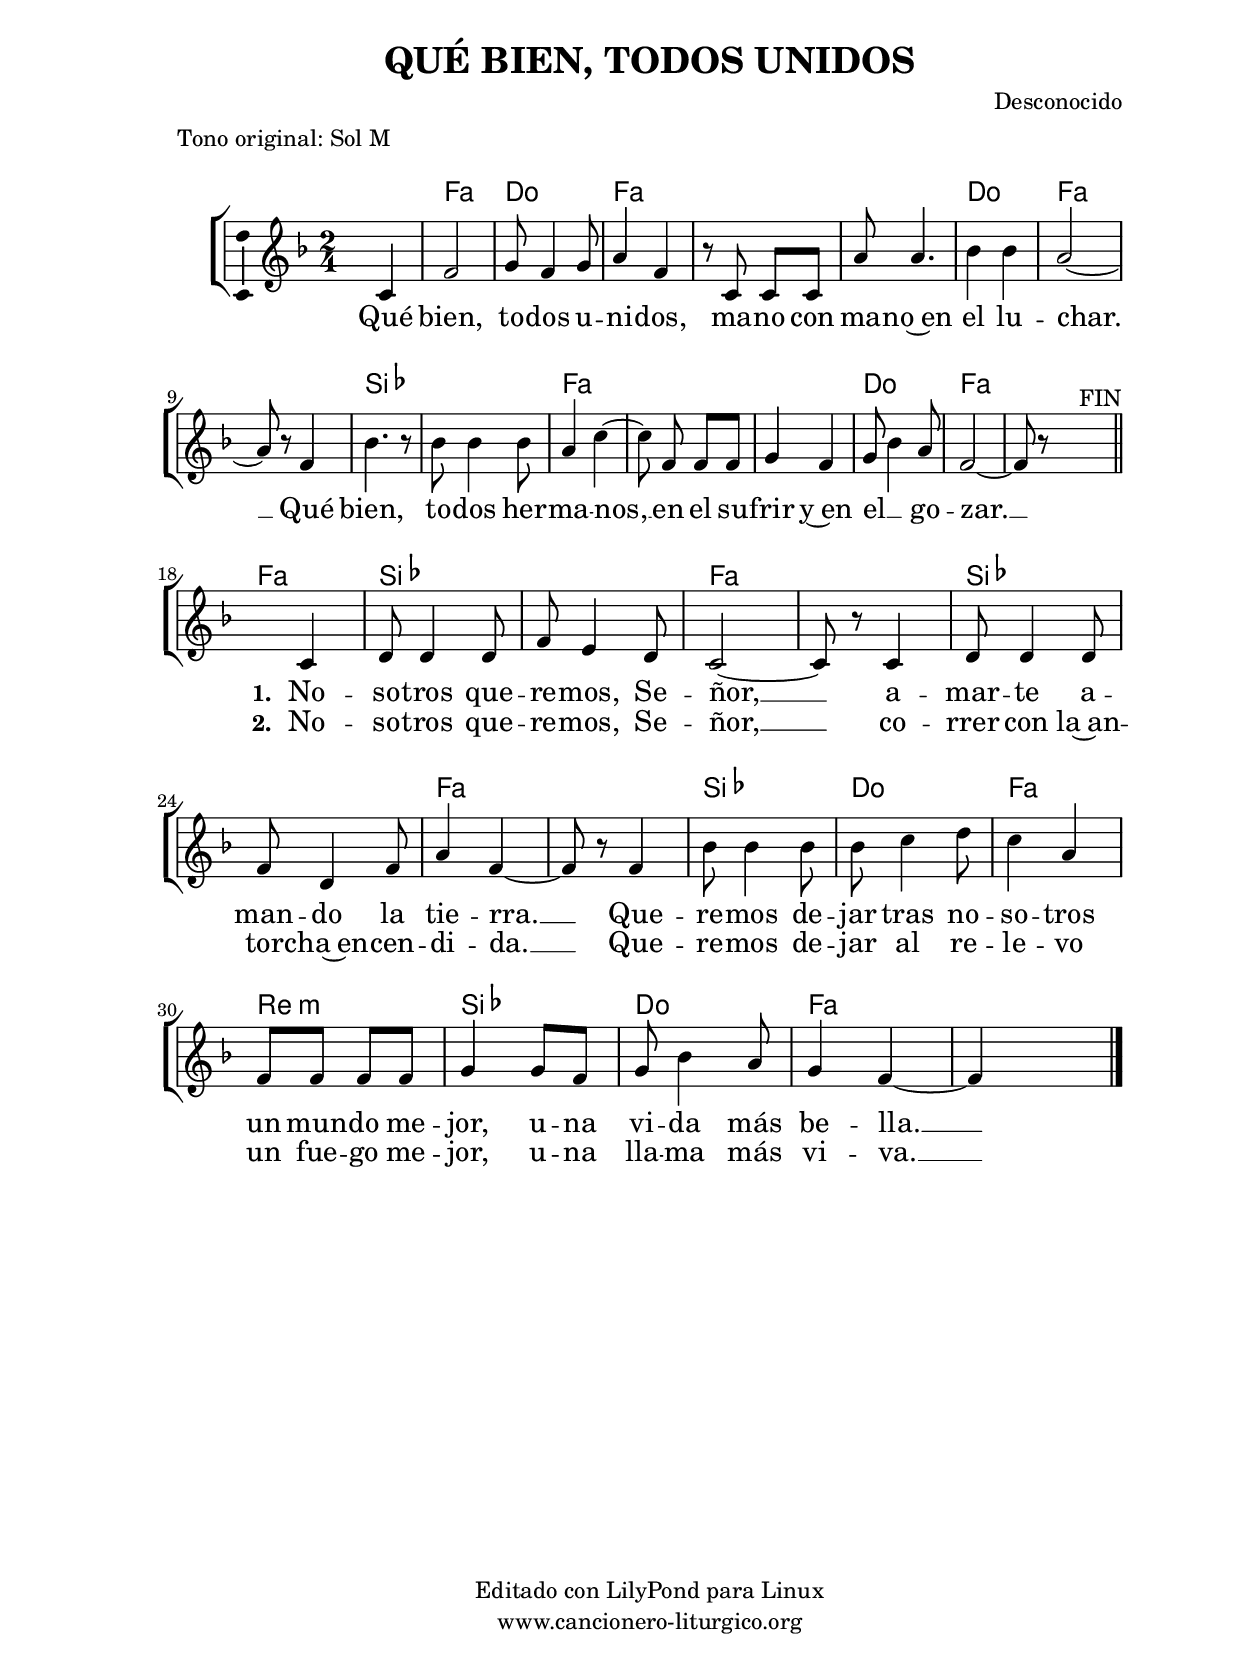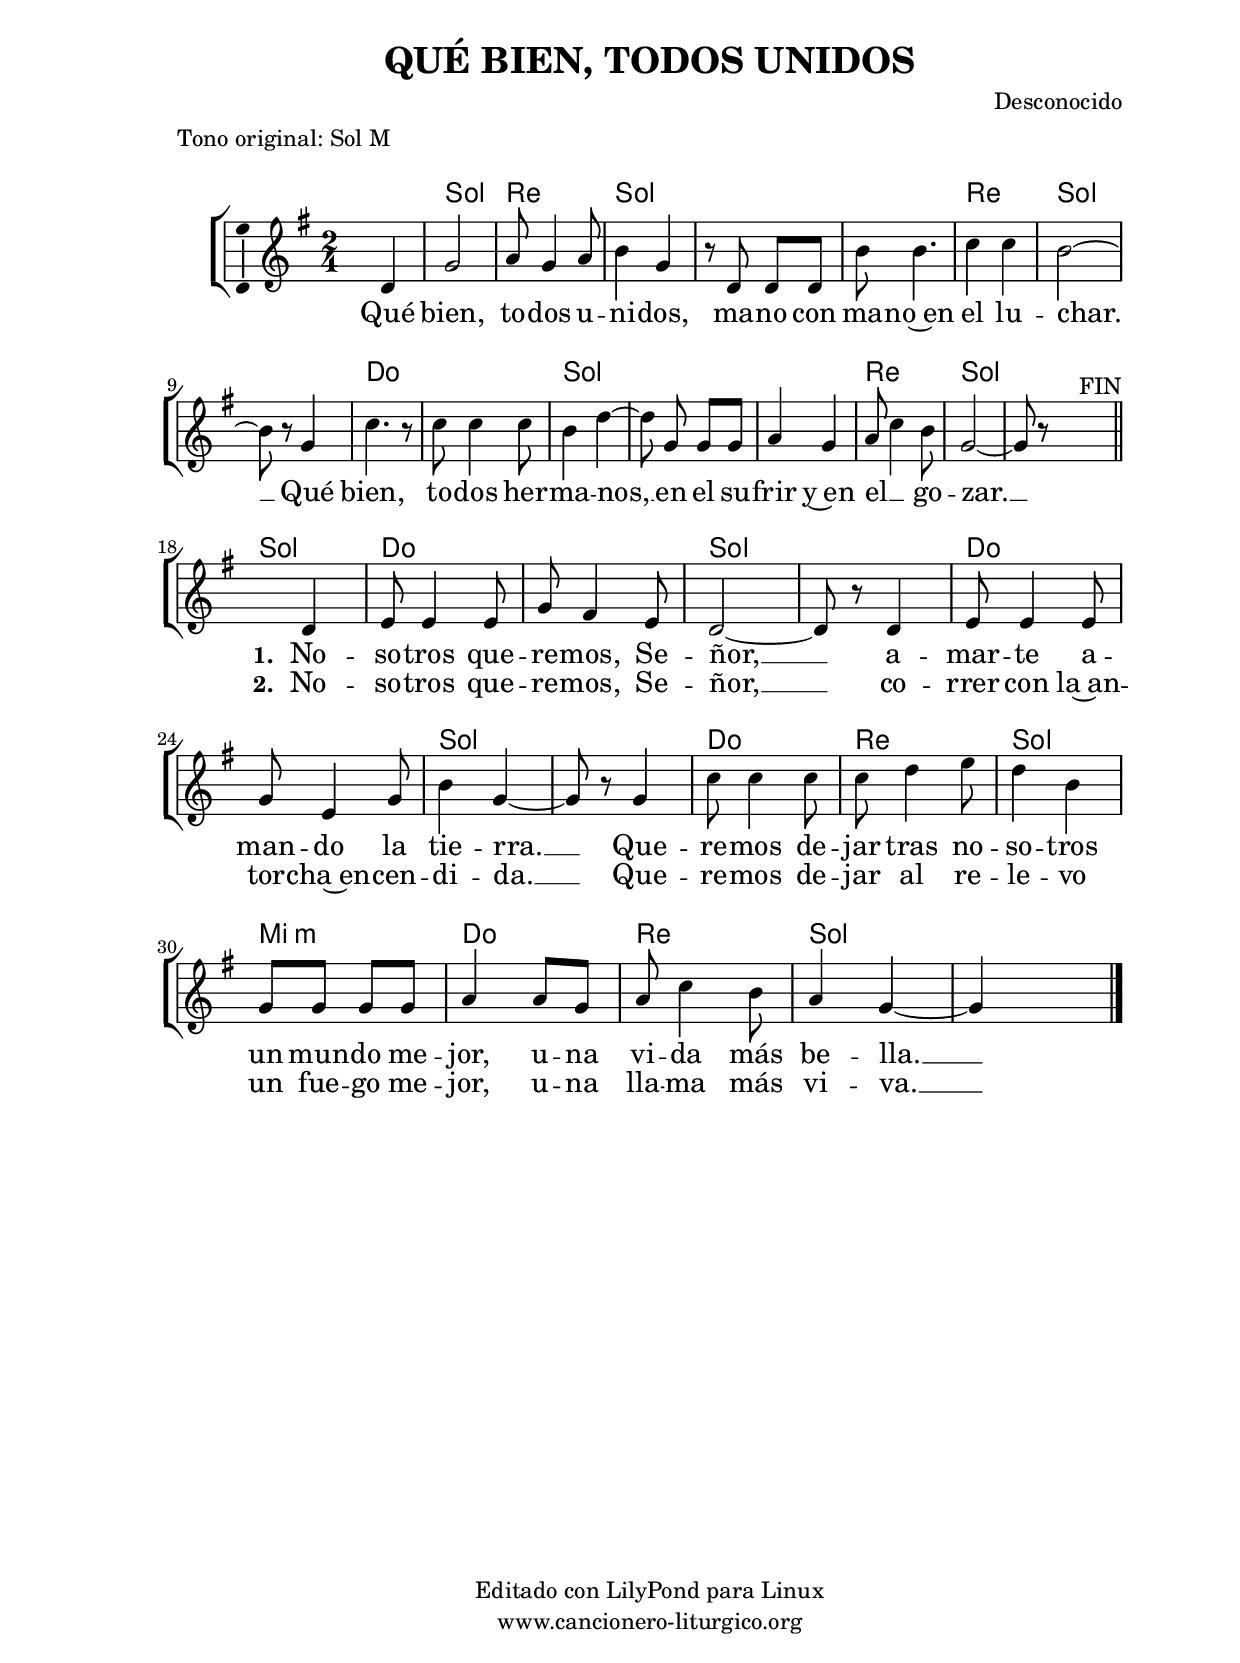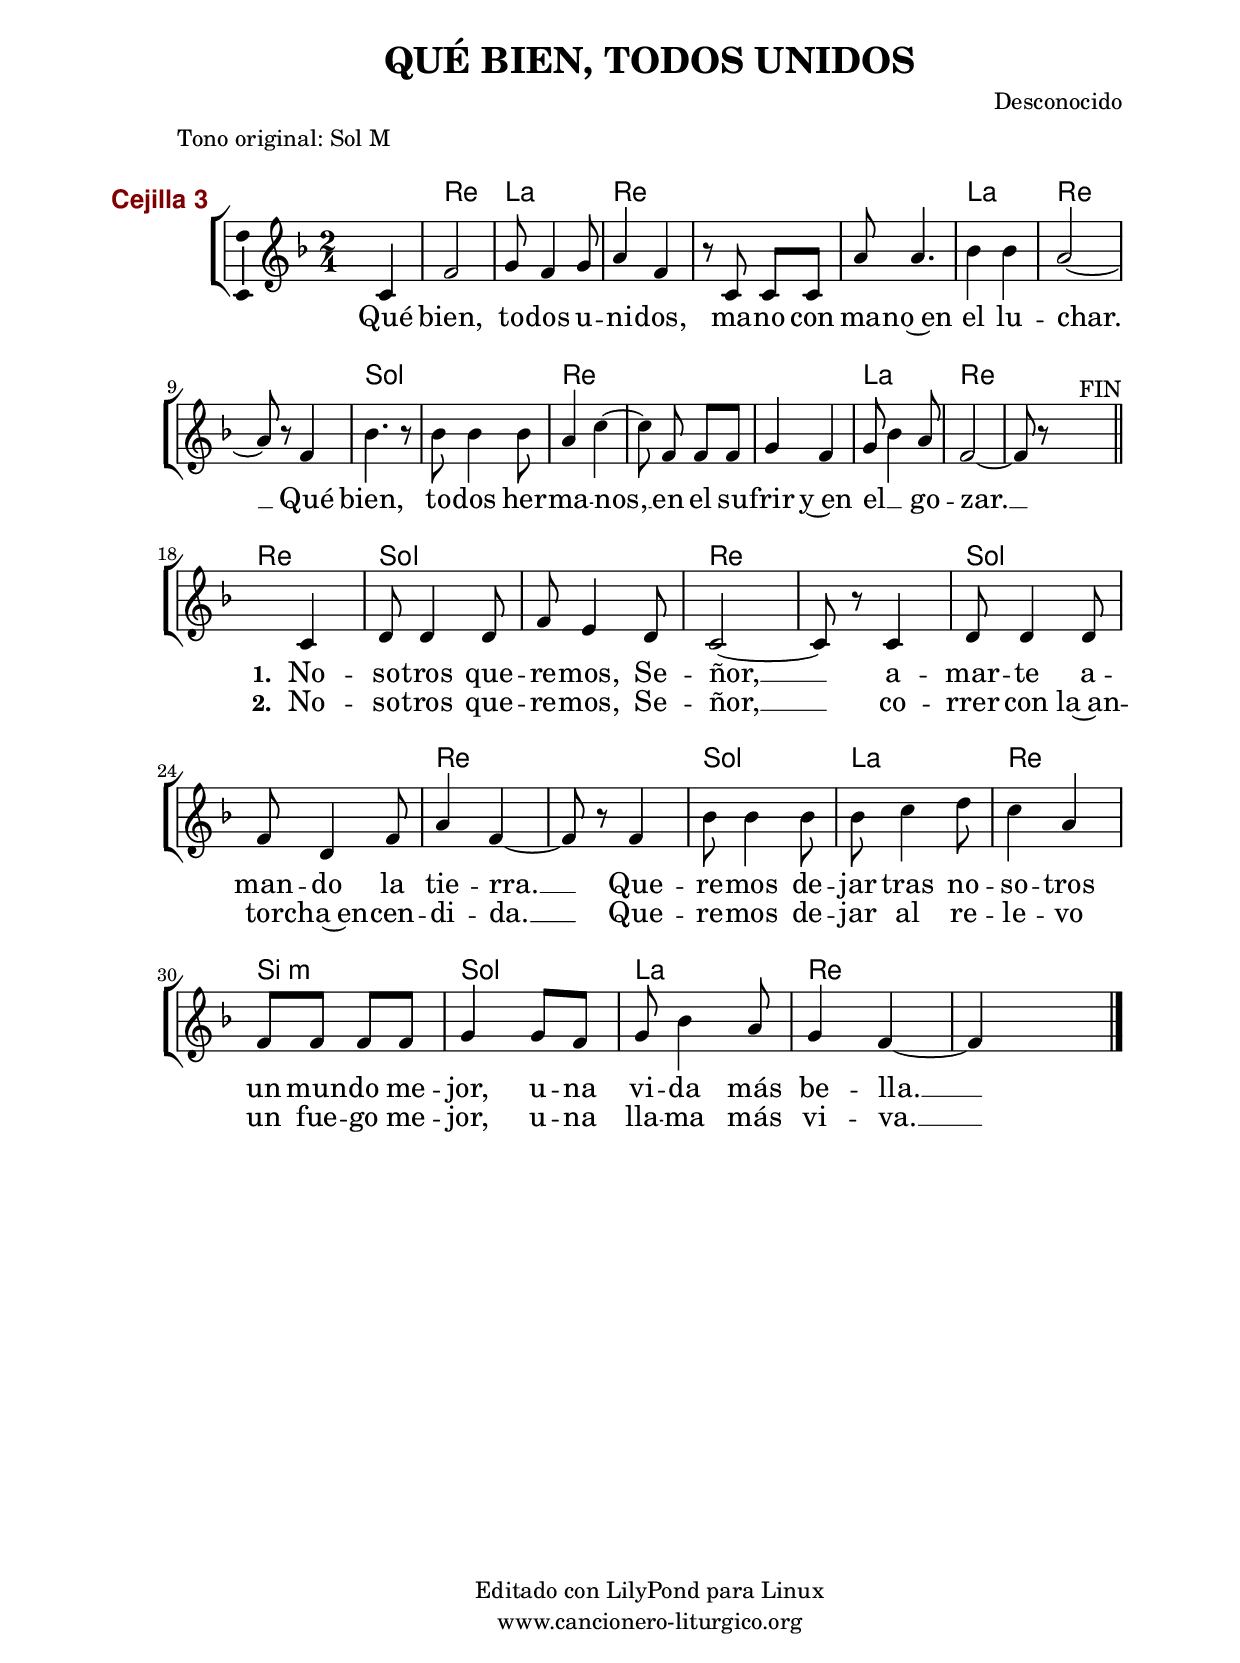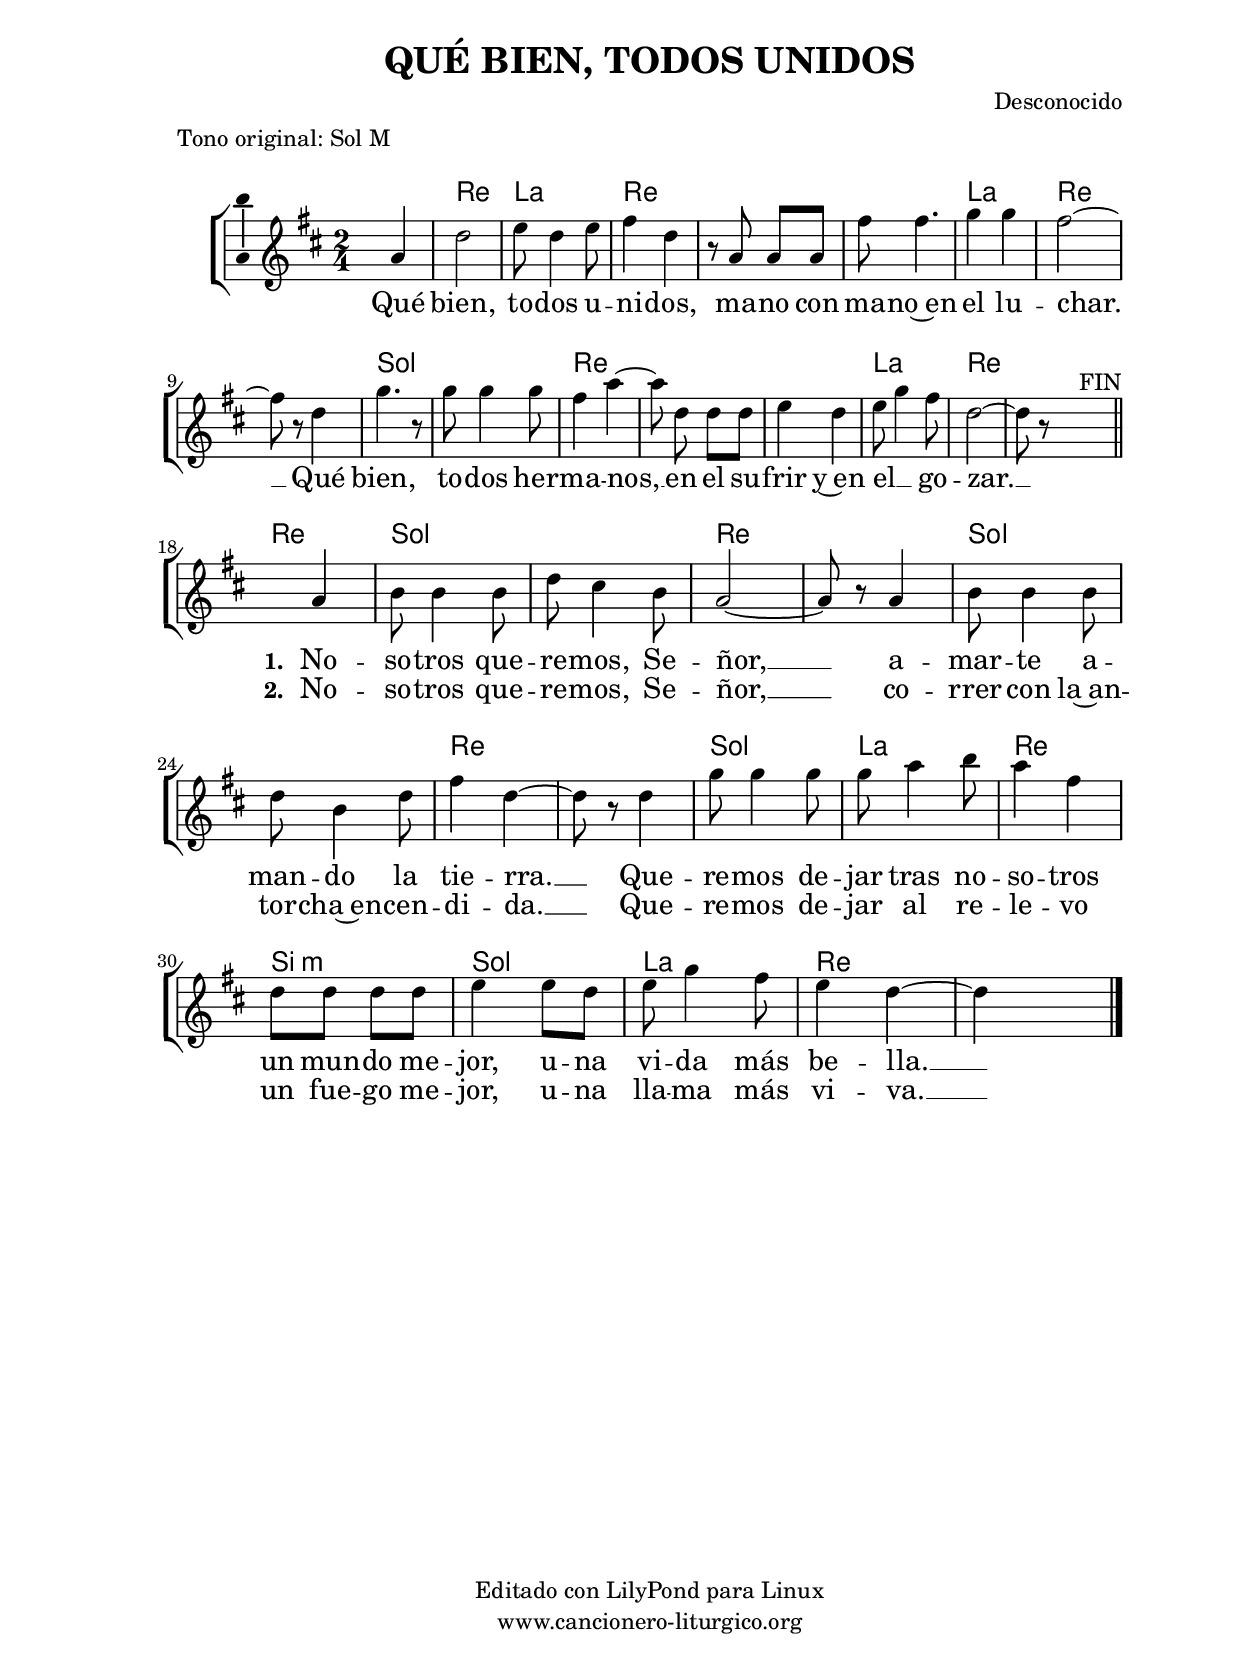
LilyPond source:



%versión de lilypond para la que se ha escrito esta partitura:
\version "2.16.0"

	%Tamaño papel
	#(set-default-paper-size "a4")
	%Tamaño partitura
	#(set-global-staff-size 20)
	%No responde al pulsar sobre una nota
	#(ly:set-option 'point-and-click #f)

%parámetros del encabezamiento:
\header {
	title = "QUÉ BIEN, TODOS UNIDOS"
	subtitle = ""
	composer = "Desconocido"
	poet = ""
	meter = "Tono original: Sol M"
	arranger = ""
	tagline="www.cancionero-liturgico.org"
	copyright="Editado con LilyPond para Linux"
	tiempo = ""
	usos = "Entrada"
	letra = ""
	}

%parámetros asociados al papel:
\paper  {
	oddHeaderMarkup = \markup {\fill-line { \on-the-fly #not-first-page \fromproperty #'header:title \on-the-fly #not-first-page \fromproperty #'header:composer }}
	evenHeaderMarkup = \markup {\fill-line { \fromproperty #'header:composer \fromproperty #'header:title }}
	#(set-paper-size "a4")
	print-page-number = ##f
	first-page-number = 1
	print-first-page-number = ##f
%	head-separation = 3.0 \cm
	top-margin = 2.0 \cm
	bottom-margin = 0.5\cm
%%%	bottom-margin = -2.0\cm
	left-margin = 3.0 \cm
	line-width = 16.0 \cm 
	indent = 8\mm
	interscoreline = 2.\mm
	between-system-space = 15\mm
%	para que las partituras no llenen la hoja:
	ragged-bottom = ##t
%	idem para la última hoja:
	ragged-last-bottom = ##f
%	para que las partituras llenen el ancho del papel:
	ragged-last = ##f
	after-title-space = 2.5 \cm
%page-count=1
%system-count=5

	%Flexible Vertical Spacing
%	markup-markup-spacing =
%	#'((basic-distance . 15) (minimum-distance . 15) (padding . 3))
	markup-system-spacing =
	#'((basic-distance . 15) (minimum-distance . 15) (padding . 3))
	system-system-spacing =
	#'((basic-distance . 15) (minimum-distance . 15) (padding . 3))
	score-system-spacing =
	#'((basic-distance . 15) (minimum-distance . 15) (padding . 5))
%	top-system-spacing = % header
%	#'((basic-distance . 8) (minimum-distance . 0) (padding . 0))
%	top-markup-spacing =
%	#'((basic-distance . 20) (minimum-distance . 20) (padding . 0))
	last-bottom-spacing = % footer
	#'((basic-distance . 5) (minimum-distance . 5) (padding . 0))
%	score-markup-spacing =
%	#'((basic-distance . 16) (minimum-distance . 13) (padding . 0))

	}


%parámetros que afectan a toda la partitura:
global =  {
	%clave de sol (G):
	\clef G
	%armadura:
	\transpose g f
	\key g \major
	\tempo 4=120
	\set Score.tempoHideNote = ##t
	}


acordes = {
	\italianChords
	\chordmode {
	\transpose g f
{

s2
g2 d g s g d g s c s g s g d g s

g2
c2 s g s c s g s c d g e:m c d g s

	}
	}
}

melodia =

	\transpose g f
{
	\relative c'{
	\time 2/4

s4 d4
g2
a8 g4 a8
b4 g
r8 d8 d d
b'8 b4.
c4 c
b2~
b8 r8 g4
c4. r8
c8 c4 c8
b4 d~
d8 \noBeam g,8 g g
a4 g
a8 c4 b8
g2~
g8 r8 s4^"   FIN"

\bar "||"
\break

s4 d4
e8 e4 e8
g8 fis4 e8
d2~
d8 r8 d4
e8 e4 e8
g8 e4 g8
b4 g~
g8 r8 g4
c8 c4 c8
c8 d4 e8
d4 b
g8 g g g
a4 a8 g
a8 c4 b8
a4 g~
g4 s4


\bar "|."

	}
}


texto = \lyricmode {
Qué bien, to -- dos u -- ni -- dos,
ma -- no con ma -- no~en el lu -- char. __
Qué bien, to -- dos her -- ma -- nos, __
en el su -- frir y~en el __ _ go -- zar. __

\set stanza =#"1. " No -- so -- tros que -- re -- mos, Se -- ñor, __
a -- mar -- te a -- man -- do la tie -- rra. __
Que -- re -- mos de -- jar tras no -- so -- tros
un mun -- do me -- jor, u -- na vi -- da más be -- lla. __

	}

textodos = \lyricmode {

\skip 1 \skip 1 \skip 1 \skip 1 \skip 1 \skip 1
\skip 1 \skip 1 \skip 1 \skip 1 \skip 1 \skip 1
\skip 1 \skip 1 \skip 1 \skip 1 \skip 1 \skip 1
\skip 1 \skip 1 \skip 1 \skip 1 \skip 1 \skip 1
\skip 1 \skip 1 \skip 1 \skip 1 \skip 1 \skip 1
\skip 1

\set stanza =#"2. " No -- so -- tros que -- re -- mos, Se -- ñor, __
co -- rrer con la~an -- tor -- cha~en -- cen -- di -- da. __
Que -- re -- mos de -- jar al re -- le -- vo
un fue -- go me -- jor, u -- na lla -- ma más vi -- va. __

	}


acordesStaff = \context ChordNames = acordesStaff <<
	\set chordChanges = ##t
	\acordes
	>>


%%%%%%%%%%%%%%%%%%%%%%%%%%%%%%%%%%% CEJILLA %%%%%%%%%%%%%%%%%%%%%%%%%%%%%%%%%%%
acordescejilla = {
%%%	\override ChordNames.ChordName #'font-size = #-1
%%%	\override ChordNames.ChordName #'font-series = #'bold
	\transpose f d {
		\acordes
		}
	}

acordescejillaStaff = \context ChordNames = acordescejillaStaff <<
	\set Staff.instrumentName = \markup \with-color #darkred \larger \bold \sans "Cejilla 3"
	\set chordChanges = ##t
	\acordescejilla
	>>
%%%%%%%%%%%%%%%%%%%%%%%%%%%%%%%%%%% CEJILLA %%%%%%%%%%%%%%%%%%%%%%%%%%%%%%%%%%%


vozStaff = \context Voice = vozStaff
\with {\consists "Ambitus_engraver"}
<<
	\set Staff.midiInstrument = #"electric guitar (jazz)"
	\set Staff.midiMinimumVolume = #0.7
	\set Staff.midiMaximumVolume = #0.9
	\global
	\melodia
	>>

textoStaff = \context Lyrics = textoStaff <<
	\lyricsto vozStaff \texto
	>>

textodosStaff = \context Lyrics = textodosStaff <<
	\lyricsto vozStaff \textodos
	>>


\book {
	\score {
		\context ChoirStaff {
			\override StaffGroup.SystemStartBracket #'collapse-height = #1
			\override Score.SystemStartBar #'collapse-height = #1
			<<
			\acordesStaff
			\vozStaff
			\textoStaff
			\textodosStaff
			>>
			}
		\layout {
	    		\context {
				\Lyrics
				\override LyricText #'font-size = #2
				}
	   		 \context {
				\Score
				\override StaffSymbol #'staff-space = #(magstep +3)
				}
			}
		}
	\score {
		\unfoldRepeats
		\context ChoirStaff {
			<<
			\acordesStaff
			\vozStaff
			>>
			}
		\midi {
	  		\context {
	  			\Score
				tempoWholesPerMinute = #(ly:make-moment 70 4)
				}
			}
		}
	}


%Partitura para guitarra
#(define output-suffix "G")
\book {
	\score {
		\context ChoirStaff {
			\override StaffGroup.SystemStartBracket #'collapse-height = #1
			\override Score.SystemStartBar #'collapse-height = #1
			<<
			\acordescejillaStaff
			\vozStaff
			\textoStaff
			\textodosStaff
			>>
			}
		\layout {
%%%%%%%%%%%%%%%%%%%%%%%%%%%%%%%%%%% CEJILLA %%%%%%%%%%%%%%%%%%%%%%%%%%%%%%%%%%%
			\context {
				\ChordNames \consists Instrument_name_engraver
				}
%%%%%%%%%%%%%%%%%%%%%%%%%%%%%%%%%%% CEJILLA %%%%%%%%%%%%%%%%%%%%%%%%%%%%%%%%%%%
	    		\context {
				\Lyrics
				\override LyricText #'font-size = #2
				}
	   		 \context {
				\Score
				\override StaffSymbol #'staff-space = #(magstep +3)
				}
			}
		}
	}


#(define output-suffix "C")
\book {
	\score {
		\context ChoirStaff {
			\override StaffGroup.SystemStartBracket #'collapse-height = #1
			\override Score.SystemStartBar #'collapse-height = #1
\transpose c d
			<<
			\acordesStaff
			\vozStaff
			\textoStaff
			\textodosStaff
			>>
			}
		\layout {
	    		\context {
				\Lyrics
				\override LyricText #'font-size = #2
				}
	   		 \context {
				\Score
				\override StaffSymbol #'staff-space = #(magstep +3)
				}
			}
		}
	}


#(define output-suffix "S")
\book {
	\score {
		\context ChoirStaff {
			\override StaffGroup.SystemStartBracket #'collapse-height = #1
			\override Score.SystemStartBar #'collapse-height = #1
\transpose c a
			<<
			\acordesStaff
			\vozStaff
			\textoStaff
			\textodosStaff
			>>
			}
		\layout {
	    		\context {
				\Lyrics
				\override LyricText #'font-size = #2
				}
	   		 \context {
				\Score
				\override StaffSymbol #'staff-space = #(magstep +3)
				}
			}
		}
	}


